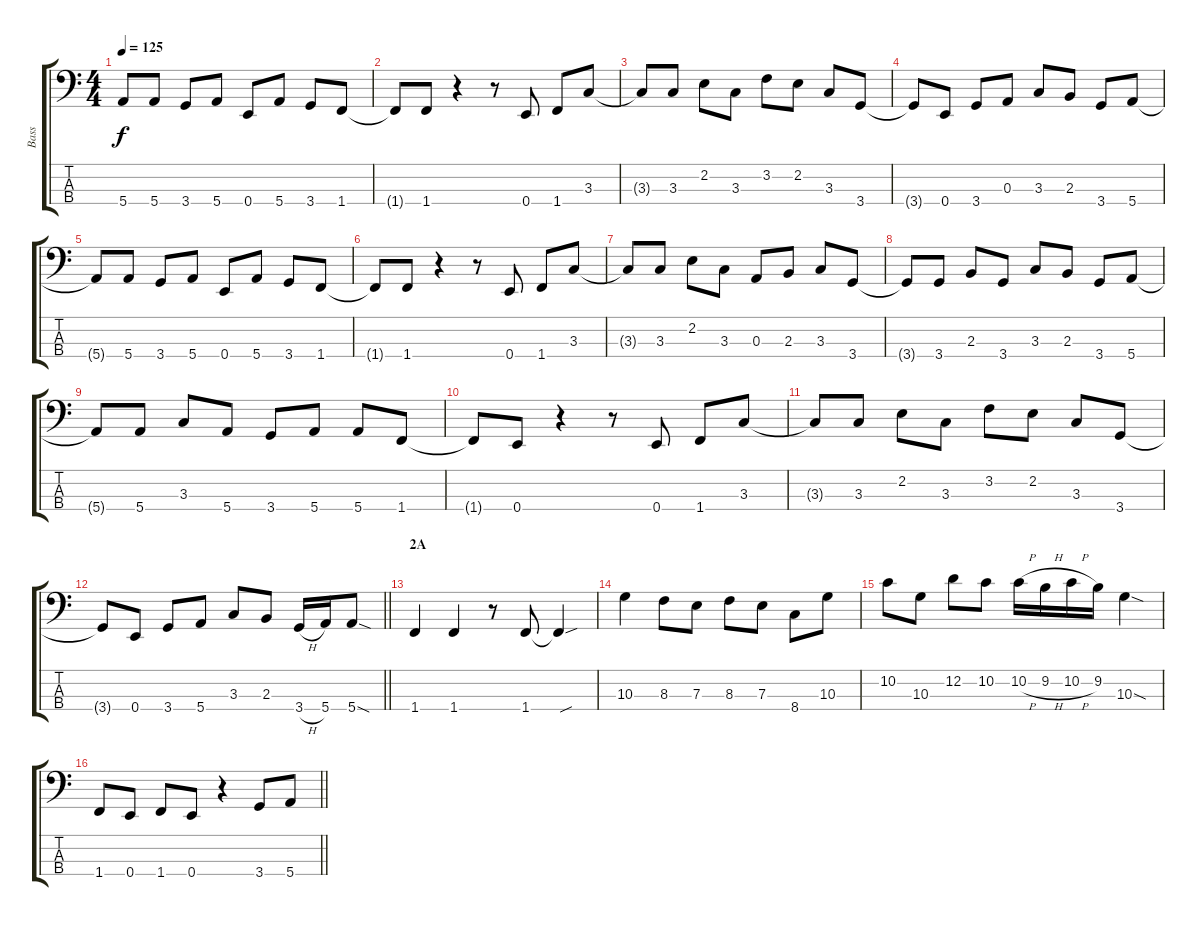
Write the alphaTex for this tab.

\track ("Bass" "Bass") {instrument electricbasspick}
\staff {score tabs}
\tuning (G2 D2 A1 E1) {hide}
\ts (4 4)
\tempo 125
\clef f4
\ks c
5.4{t}.8{dy f} 5.4.8 3.4.8 5.4.8 0.4.8 5.4.8 3.4.8 1.4.8 |
1.4{t}.8 1.4.8 r.4 r.8 0.4.8 1.4.8 3.3.8 |
3.3{t}.8 3.3.8 2.2.8 3.3.8 3.2.8 2.2.8 3.3.8 3.4.8 |
3.4{t}.8 0.4.8 3.4.8 0.3.8 3.3.8 2.3.8 3.4.8 5.4.8 |
5.4{t}.8 5.4.8 3.4.8 5.4.8 0.4.8 5.4.8 3.4.8 1.4.8 |
1.4{t}.8 1.4.8 r.4 r.8 0.4.8 1.4.8 3.3.8 |
3.3{t}.8 3.3.8 2.2.8 3.3.8 0.3.8 2.3.8 3.3.8 3.4.8 |
3.4{t}.8 3.4.8 2.3.8 3.4.8 3.3.8 2.3.8 3.4.8 5.4.8 |
5.4{t}.8 5.4.8 3.3.8 5.4.8 3.4.8 5.4.8 5.4.8 1.4.8 |
1.4{t}.8 0.4.8 r.4 r.8 0.4.8 1.4.8 3.3.8 |
3.3{t}.8 3.3.8 2.2.8 3.3.8 3.2.8 2.2.8 3.3.8 3.4.8 |
\barLineRight lightlight
3.4{t}.8 0.4.8 3.4.8 5.4.8 3.3.8 2.3.8 3.4{h}.16 5.4.16 5.4{sod}.8 |
\section ("" "2A")
1.4.4 1.4.4 r.8 1.4.8 1.4{sou t}.4 |
10.3.4 8.3.8 7.3.8 8.3.8 7.3.8 8.4.8 10.3.8 |
10.2.8 10.3.8 12.2.8 10.2.8 10.2{h}.16 9.2{h}.16 10.2{h}.16 9.2.16 10.3{sod}.4 |
\barLineRight lightlight
1.4.8 0.4.8 1.4.8 0.4.8 r.4 3.4.8 5.4.8
